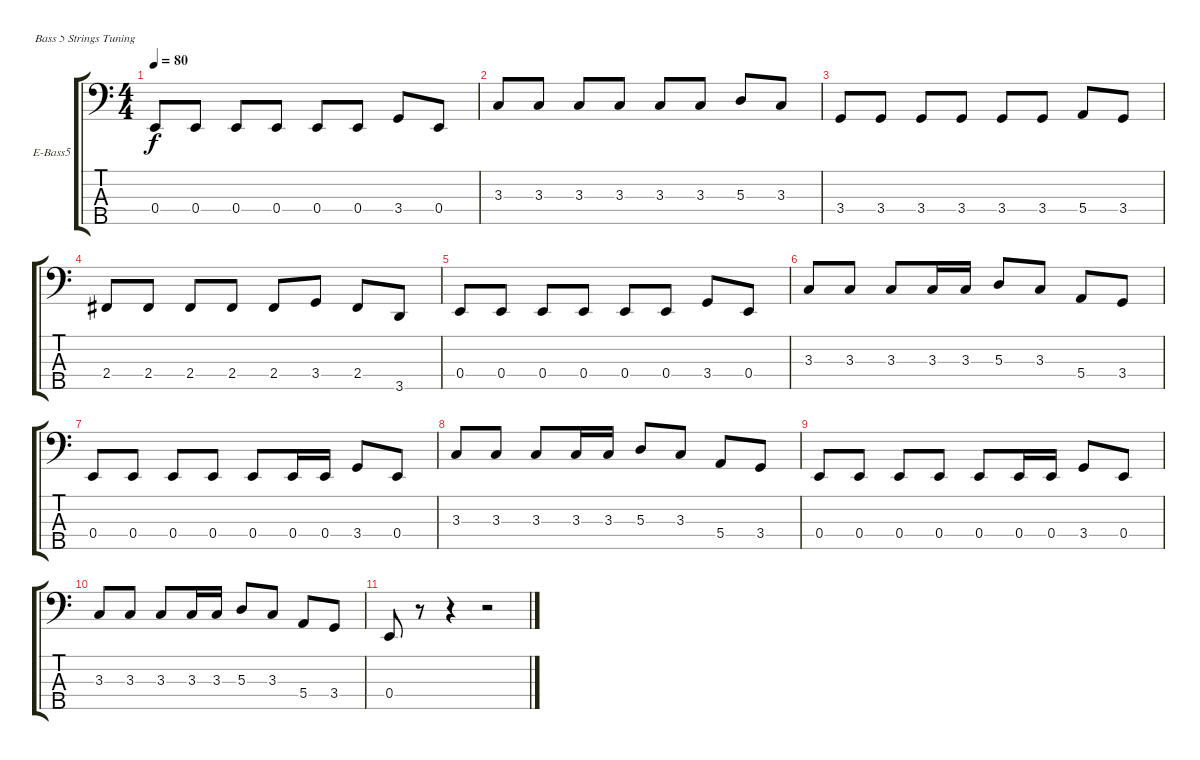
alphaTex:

\bracketExtendMode groupsimilarinstruments
\firstSystemTrackNameOrientation horizontal
\otherSystemsTrackNameOrientation horizontal
\track ("Bass" "E-Bass5") {instrument electricbasspick}
\staff {score tabs}
\tuning (G2 D2 A1 E1 B0)
\ts (4 4)
\tempo 80
\clef f4
\ks c
0.4.8{dy f} 0.4.8 0.4.8 0.4.8 0.4.8 0.4.8 3.4.8 0.4.8 |
3.3.8 3.3.8 3.3.8 3.3.8 3.3.8 3.3.8 5.3.8 3.3.8 |
3.4.8 3.4.8 3.4.8 3.4.8 3.4.8 3.4.8 5.4.8 3.4.8 |
2.4.8 2.4.8 2.4.8 2.4.8 2.4.8 3.4.8 2.4.8 3.5.8 |
0.4.8 0.4.8 0.4.8 0.4.8 0.4.8 0.4.8 3.4.8 0.4.8 |
3.3.8 3.3.8 3.3.8 3.3.16 3.3.16 5.3.8 3.3.8 5.4.8 3.4.8 |
0.4.8 0.4.8 0.4.8 0.4.8 0.4.8 0.4.16 0.4.16 3.4.8 0.4.8 |
3.3.8 3.3.8 3.3.8 3.3.16 3.3.16 5.3.8 3.3.8 5.4.8 3.4.8 |
0.4.8 0.4.8 0.4.8 0.4.8 0.4.8 0.4.16 0.4.16 3.4.8 0.4.8 |
3.3.8 3.3.8 3.3.8 3.3.16 3.3.16 5.3.8 3.3.8 5.4.8 3.4.8 |
0.4.8 r.8 r.4 r.2
